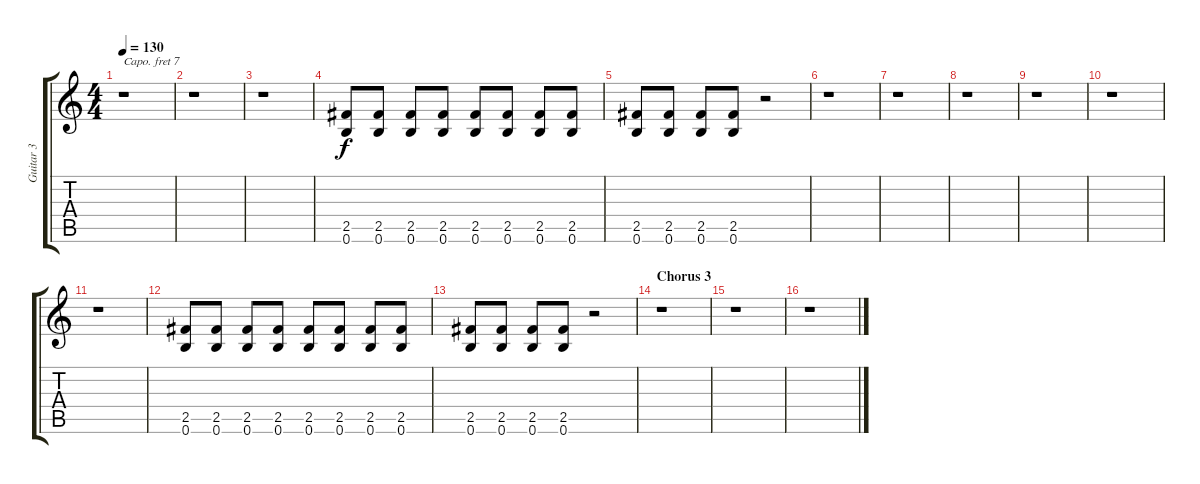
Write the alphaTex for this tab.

\track ("Guitar 3" "Guitar 3") {instrument overdrivenguitar}
\staff {score tabs}
\capo 7
\tuning (E4 B3 G3 D3 A2 E2) {hide}
\ts (4 4)
\tempo 130
\clef g2
\ks c
r.1{dy f} |
r.1 |
r.1 |
(2.5 0.6).8 (2.5 0.6).8 (2.5 0.6).8 (2.5 0.6).8 (2.5 0.6).8 (2.5 0.6).8 (2.5 0.6).8 (2.5 0.6).8 |
(2.5 0.6).8 (2.5 0.6).8 (2.5 0.6).8 (2.5 0.6).8 r.2 |
r.1 |
r.1 |
r.1 |
r.1 |
r.1 |
r.1 |
(2.5 0.6).8 (2.5 0.6).8 (2.5 0.6).8 (2.5 0.6).8 (2.5 0.6).8 (2.5 0.6).8 (2.5 0.6).8 (2.5 0.6).8 |
(2.5 0.6).8 (2.5 0.6).8 (2.5 0.6).8 (2.5 0.6).8 r.2 |
\section ("" "Chorus 3")
r.1 |
r.1 |
r.1
